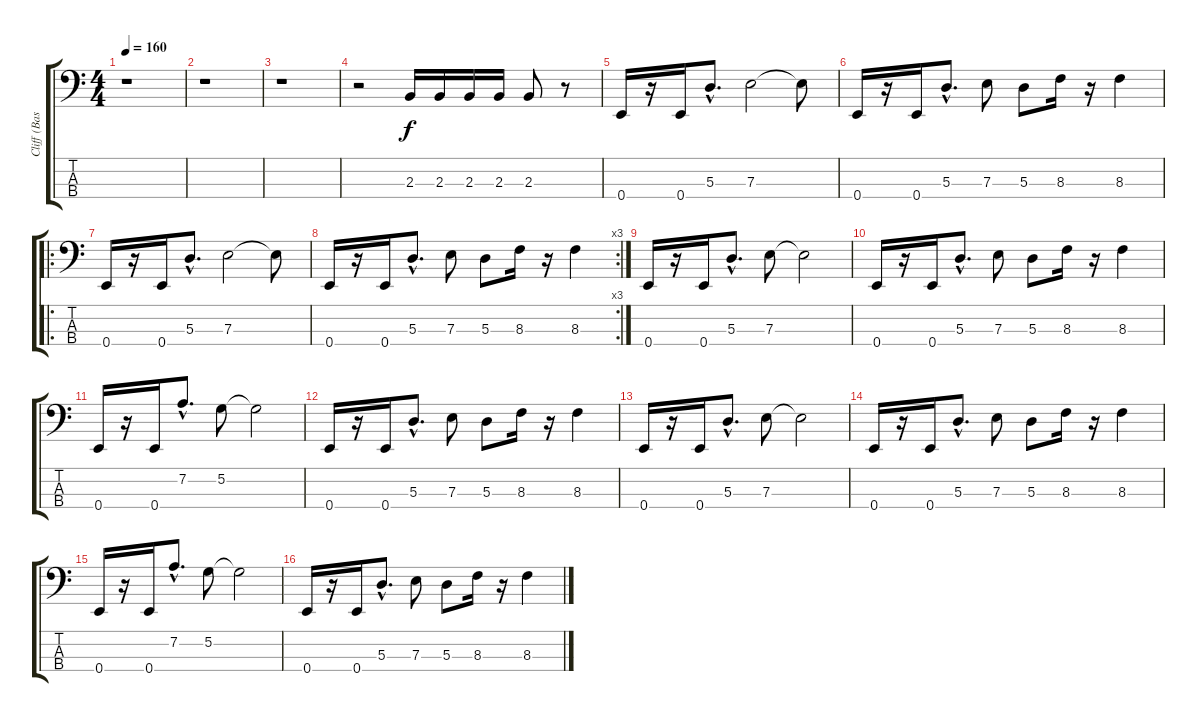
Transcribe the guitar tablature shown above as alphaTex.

\track ("Cliff (Bass)" "Cliff (Bas") {instrument electricbassfinger}
\staff {score tabs}
\tuning (G2 D2 A1 E1) {hide}
\ts (4 4)
\tempo 160
\clef f4
\ks c
r.1{dy f instrument electricbassfinger} |
r.1 |
r.1 |
r.2 2.3.16 2.3.16 2.3.16 2.3.16 2.3.8 r.8 |
0.4.16 r.16 0.4.16 5.3{hac}.8{d} 7.3.2 7.3{t}.8 |
0.4.16 r.16 0.4.16 5.3{hac}.8{d} 7.3.8 5.3.8 8.3.16 r.16 8.3.4 |
\ro
0.4.16 r.16 0.4.16 5.3{hac}.8{d} 7.3.2 7.3{t}.8 |
\rc 3
0.4.16 r.16 0.4.16 5.3{hac}.8{d} 7.3.8 5.3.8 8.3.16 r.16 8.3.4 |
0.4.16 r.16 0.4.16 5.3{hac}.8{d} 7.3.8 7.3{t}.2 |
0.4.16 r.16 0.4.16 5.3{hac}.8{d} 7.3.8 5.3.8 8.3.16 r.16 8.3.4 |
0.4.16 r.16 0.4.16 7.2{hac}.8{d} 5.2.8 5.2{t}.2 |
0.4.16 r.16 0.4.16 5.3{hac}.8{d} 7.3.8 5.3.8 8.3.16 r.16 8.3.4 |
0.4.16 r.16 0.4.16 5.3{hac}.8{d} 7.3.8 7.3{t}.2 |
0.4.16 r.16 0.4.16 5.3{hac}.8{d} 7.3.8 5.3.8 8.3.16 r.16 8.3.4 |
0.4.16 r.16 0.4.16 7.2{hac}.8{d} 5.2.8 5.2{t}.2 |
0.4.16 r.16 0.4.16 5.3{hac}.8{d} 7.3.8 5.3.8 8.3.16 r.16 8.3.4
